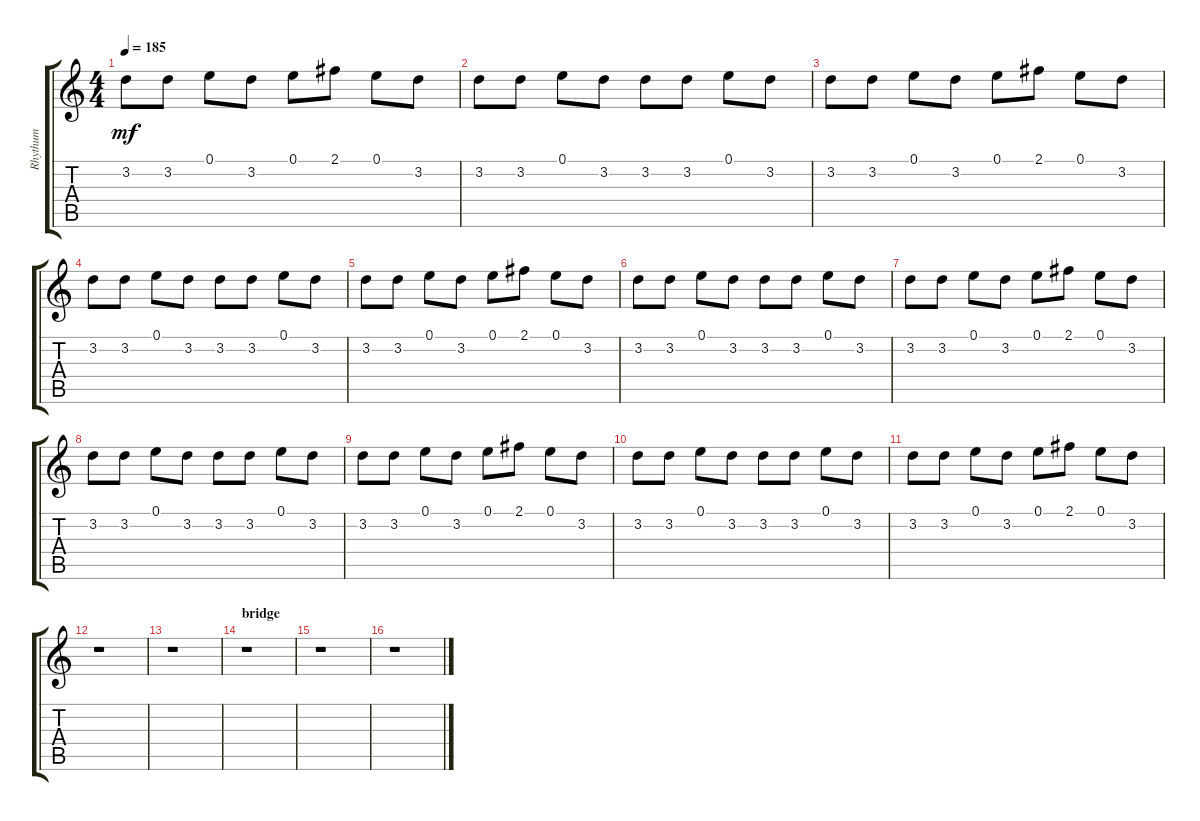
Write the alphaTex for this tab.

\track ("Rhythum" "Rhythum") {instrument distortionguitar}
\staff {score tabs}
\tuning (E4 B3 G3 D3 A2 E2) {hide}
\ts (4 4)
\tempo 185
\clef g2
\ks c
3.2.8{dy mf} 3.2.8 0.1.8 3.2.8 0.1.8 2.1.8 0.1.8 3.2.8 |
3.2.8 3.2.8 0.1.8 3.2.8 3.2.8 3.2.8 0.1.8 3.2.8 |
3.2.8 3.2.8 0.1.8 3.2.8 0.1.8 2.1.8 0.1.8 3.2.8 |
3.2.8 3.2.8 0.1.8 3.2.8 3.2.8 3.2.8 0.1.8 3.2.8 |
3.2.8 3.2.8 0.1.8 3.2.8 0.1.8 2.1.8 0.1.8 3.2.8 |
3.2.8 3.2.8 0.1.8 3.2.8 3.2.8 3.2.8 0.1.8 3.2.8 |
3.2.8 3.2.8 0.1.8 3.2.8 0.1.8 2.1.8 0.1.8 3.2.8 |
3.2.8 3.2.8 0.1.8 3.2.8 3.2.8 3.2.8 0.1.8 3.2.8 |
3.2.8 3.2.8 0.1.8 3.2.8 0.1.8 2.1.8 0.1.8 3.2.8 |
3.2.8 3.2.8 0.1.8 3.2.8 3.2.8 3.2.8 0.1.8 3.2.8 |
3.2.8 3.2.8 0.1.8 3.2.8 0.1.8 2.1.8 0.1.8 3.2.8 |
r.1 |
r.1 |
\section ("" "bridge")
r.1 |
r.1 |
r.1
